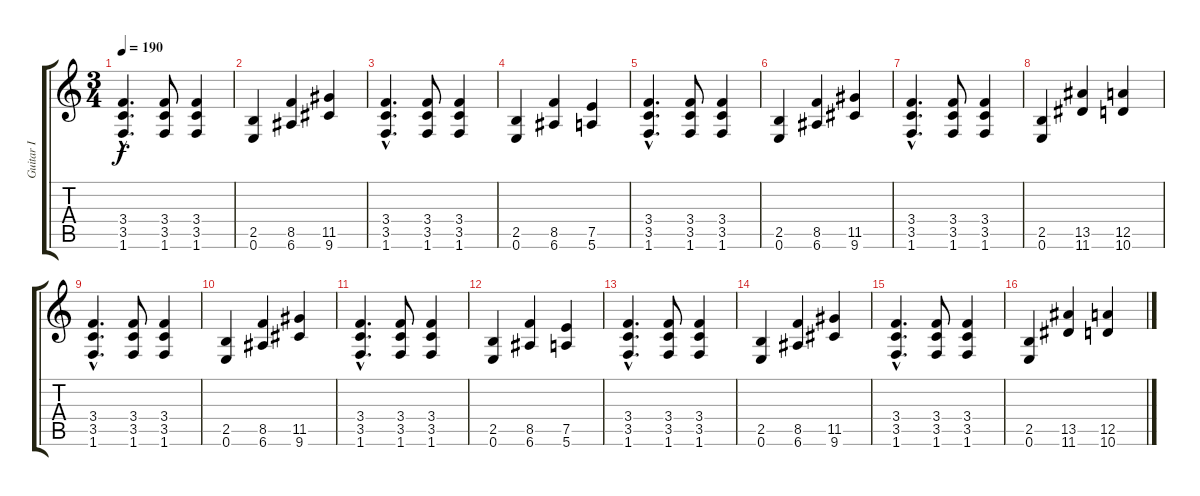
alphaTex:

\track ("Guitar I" "Guitar I") {instrument distortionguitar}
\staff {score tabs}
\tuning (E4 B3 G3 D3 A2 E2) {hide}
\ts (3 4)
\tempo 190
\clef g2
\ks c
(3.4{hac} 3.5{hac} 1.6{hac}).4{d dy f} (3.4 3.5 1.6).8 (3.4 3.5 1.6).4 |
(2.5 0.6).4 (8.5 6.6).4 (11.5 9.6).4 |
(3.4{hac} 3.5{hac} 1.6{hac}).4{d} (3.4 3.5 1.6).8 (3.4 3.5 1.6).4 |
(2.5 0.6).4 (8.5 6.6).4 (7.5 5.6).4 |
(3.4{hac} 3.5{hac} 1.6{hac}).4{d} (3.4 3.5 1.6).8 (3.4 3.5 1.6).4 |
(2.5 0.6).4 (8.5 6.6).4 (11.5 9.6).4 |
(3.4{hac} 3.5{hac} 1.6{hac}).4{d} (3.4 3.5 1.6).8 (3.4 3.5 1.6).4 |
(2.5 0.6).4 (13.5 11.6).4 (12.5 10.6).4 |
(3.4{hac} 3.5{hac} 1.6{hac}).4{d} (3.4 3.5 1.6).8 (3.4 3.5 1.6).4 |
(2.5 0.6).4 (8.5 6.6).4 (11.5 9.6).4 |
(3.4{hac} 3.5{hac} 1.6{hac}).4{d} (3.4 3.5 1.6).8 (3.4 3.5 1.6).4 |
(2.5 0.6).4 (8.5 6.6).4 (7.5 5.6).4 |
(3.4{hac} 3.5{hac} 1.6{hac}).4{d} (3.4 3.5 1.6).8 (3.4 3.5 1.6).4 |
(2.5 0.6).4 (8.5 6.6).4 (11.5 9.6).4 |
(3.4{hac} 3.5{hac} 1.6{hac}).4{d} (3.4 3.5 1.6).8 (3.4 3.5 1.6).4 |
(2.5 0.6).4 (13.5 11.6).4 (12.5 10.6).4
